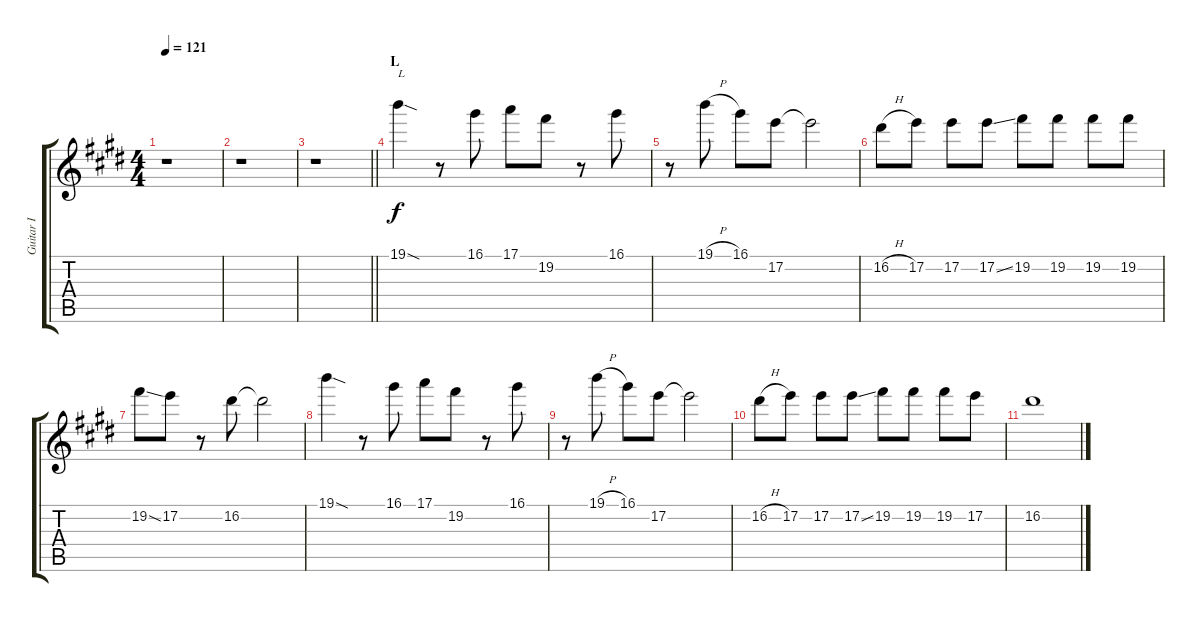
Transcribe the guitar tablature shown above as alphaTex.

\track ("Guitar I" "Guitar I") {instrument overdrivenguitar}
\staff {score tabs}
\tuning (E4 B3 G3 D3 A2 E2) {hide}
\ts (4 4)
\tempo 121
\clef g2
\ks e
r.1{dy f} |
r.1 |
\barLineRight lightlight
r.1 |
\section ("" "L")
19.1{sod}.4{txt "L" instrument electricguitarclean} r.8 16.1.8 17.1.8 19.2.8 r.8 16.1.8 |
r.8 19.1{h}.8 16.1.8 17.2.8 17.2{t}.2 |
16.2{h}.8 17.2.8 17.2.8 17.2{ss}.8 19.2.8 19.2.8 19.2.8 19.2.8 |
19.2{ss}.8 17.2.8 r.8 16.2.8 16.2{t}.2 |
19.1{sod}.4 r.8 16.1.8 17.1.8 19.2.8 r.8 16.1.8 |
r.8 19.1{h}.8 16.1.8 17.2.8 17.2{t}.2 |
16.2{h}.8 17.2.8 17.2.8 17.2{ss}.8 19.2.8 19.2.8 19.2.8 17.2.8 |
16.2.1
